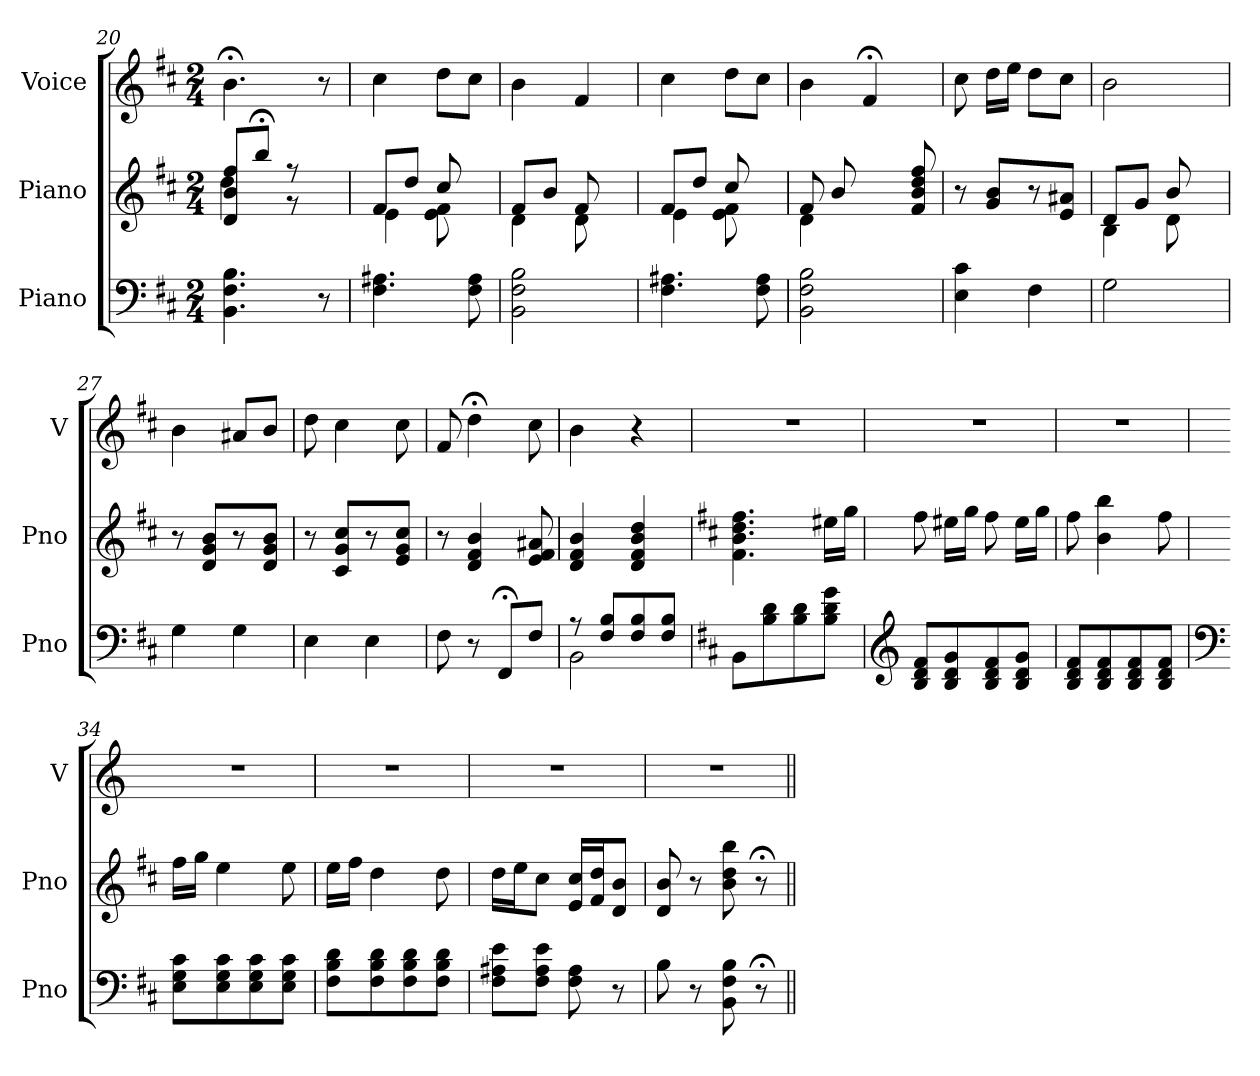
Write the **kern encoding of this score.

**kern	**kern	**kern
*part3	*part2	*part1
*staff3	*staff2	*staff1
*I"Piano	*I"Piano	*I"Voice
*I'Pno	*I'Pno	*I'V
*clefF4	*clefG2	*clefG2
*k[f#c#]	*k[f#c#]	*k[f#c#]
*M2/4	*M2/4	*M2/4
=20	=20	=20
*	*^	*
4.BB\ 4.F#\ 4.B\	8d/ 8b/ 8ff#/L	4dd\	4.b;\
.	8bb;/J	.	.
.	8r	8r	.
8r	8ryy	8ryy	8r
=21	=21	=21	=21
4.F#\ 4.A#X\	8f#/L	4e\	4cc#\
.	8dd/J	.	.
.	8cc#/	8e\ 8f#\	8dd\L
8F#\ 8A#\	8ryy	8ryy	8cc#\J
=22	=22	=22	=22
2BB\ 2F#\ 2B\	8f#/L	4d\	4b\
.	8b/J	.	.
.	8f#/	8d\	4f#/
.	8ryy	8ryy	.
!!LO:PB:g=z
=23	=23	=23	=23
4.F#\ 4.A#X\	8f#/L	4e\	4cc#\
.	8dd/J	.	.
.	8cc#/	8e\ 8f#\	8dd\L
8F#\ 8A#\	8ryy	8ryy	8cc#\J
=24	=24	=24	=24
2BB\ 2F#\ 2B\	8f#/	4d\	4b\
.	8b/	.	.
.	4ryy	4ryy	4f#;/
8ryy	8f#/ 8b/ 8dd/ 8ff#/	8ryy	8ryy
*	*v	*v	*
=25	=25	=25
4E\ 4c#\	8r	8cc#\
.	8g/ 8b/L	16dd\LL
.	.	16ee\JJ
4F#\	8r	8dd\L
.	8e/ 8a#X/J	8cc#\J
=26	=26	=26
*	*^	*
2G\	8d/L	4B\	2b\
.	8g/J	.	.
.	8b/	8d\	.
.	8ryy	8ryy	.
*	*v	*v	*
=27	=27	=27
4G\	8r	4b\
.	8d/ 8g/ 8b/L	.
4G\	8r	8a#X/L
.	8d/ 8g/ 8b/J	8b/J
=28	=28	=28
4E\	8r	8dd\
.	8c#/ 8g/ 8cc#/L	4cc#\
4E\	8r	.
.	8e/ 8g/ 8cc#/J	8cc#\
=29	=29	=29
8F#\	8r	8f#/
8r	4d/ 4f#/ 4b/	4dd;\
8FF#;/L	.	.
8F#/J	8e/ 8f#/ 8a#X/	8cc#\
=30	=30	=30
*^	*	*
8r	2BB\	4d/ 4f#/ 4b/	4b\
8F#/ 8B/L	.	.	.
8F#/ 8B/	.	4d/ 4f#/ 4b/ 4dd/	4r
8F#/ 8B/J	.	.	.
*v	*v	*	*
!!LO:LB:g=z
=31	=31	=31
*	*	*k[]
8BB\L	4.f#\ 4.b\ 4.dd\ 4.ff#\	2r
8B\ 8d\	.	.
8B\ 8d\	.	.
8B\ 8d\ 8g\J	16ee#X\LL	.
.	16gg\JJ	.
=32	=32	=32
*clefG2	*	*
8B/ 8d/ 8f#/L	8ff#\	2r
8B/ 8d/ 8g/	16ee#X\LL	.
.	16gg\JJ	.
8B/ 8d/ 8f#/	8ff#\	.
8B/ 8d/ 8g/J	16ee#\LL	.
.	16gg\JJ	.
=33	=33	=33
8B/ 8d/ 8f#/L	8ff#\	2r
8B/ 8d/ 8f#/	4b\ 4bb\	.
8B/ 8d/ 8f#/	.	.
8B/ 8d/ 8f#/J	8ff#\	.
=34	=34	=34
*clefF4	*	*
8E\ 8G\ 8c#\L	16ff#\LL	2r
.	16gg\JJ	.
8E\ 8G\ 8c#\	4ee\	.
8E\ 8G\ 8c#\	.	.
8E\ 8G\ 8c#\J	8ee\	.
=35	=35	=35
8F#\ 8B\ 8d\L	16ee\LL	2r
.	16ff#\JJ	.
8F#\ 8B\ 8d\	4dd\	.
8F#\ 8B\ 8d\	.	.
8F#\ 8B\ 8d\J	8dd\	.
=36	=36	=36
8F#\ 8A#X\ 8e\L	16dd\LL	2r
.	16ee\J	.
8F#\ 8A#\ 8e\J	8cc#\J	.
8F#\ 8A#\	16e/ 16cc#/LL	.
.	16f#/ 16dd/J	.
8r	8d/ 8b/J	.
=37	=37	=37
8B\	8d/ 8b/	2r
8r	8r	.
8BB\ 8F#\ 8B\	8b\ 8dd\ 8bb\	.
8r;	8r;	.
=||	=||	=||
*-	*-	*-
